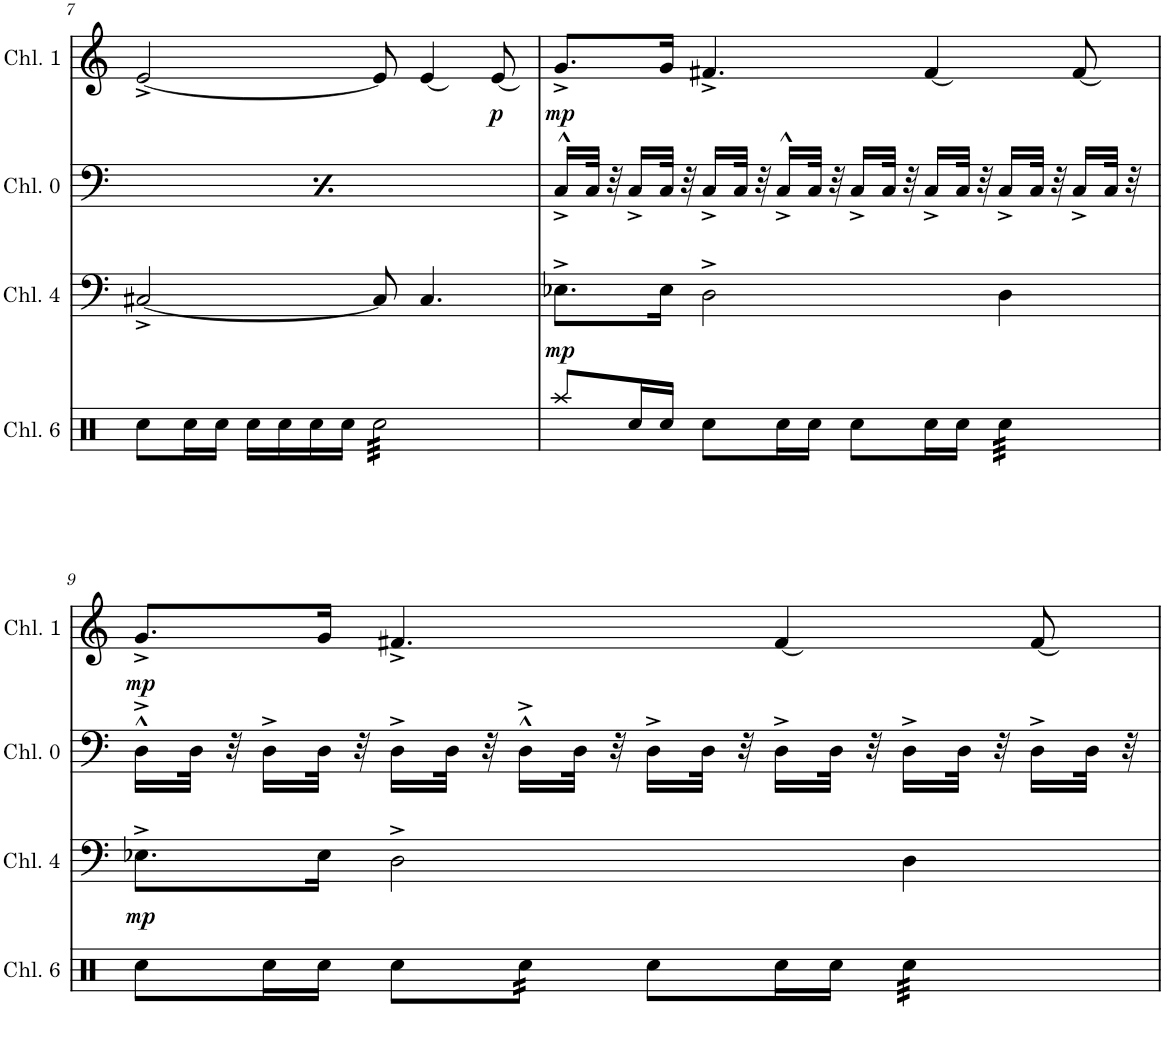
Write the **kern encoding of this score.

**kern	**kern	**dynam	**kern	**dynam	**kern	**dynam
*part4	*part3	*part3	*part2	*part2	*part1	*part1
*staff4	*staff3	*staff3	*staff2	*staff2	*staff1	*staff1
*I"Channel 6	*I"Channel 4	*	*I"Channel 0	*	*I"Channel 1	*
*I'Chl. 6	*I'Chl. 4	*	*I'Chl. 0	*	*I'Chl. 1	*
!!LO:PB:g=z
*clefX	*clefF4	*	*clefG2	*	*clefF4	*
*k[]	*k[]	*	*k[]	*	*k[]	*
*M4/4	*M4/4	*	*M4/4	*	*M4/4	*
*met(c)	*met(c)	*	*met(c)	*	*met(c)	*
=7	=7	=7	=7	=7	=7	=7
!	!	!	!	!LO:DY:b	!	!
8Rcc\L	[2C#X^/	.	16AA^^^/LL	p	[2e^/	.
.	.	.	32AA/JJk	.	.	.
.	.	.	32r	.	.	.
16Rcc\L	.	.	16AA^/LL	.	.	.
16Rcc\JJ	.	.	32AA/JJk	.	.	.
.	.	.	32r	.	.	.
16Rcc\LL	.	.	16AA^/LL	.	.	.
16Rcc\	.	.	32AA/JJk	.	.	.
.	.	.	32r	.	.	.
16Rcc\	.	.	16AA^^^/LL	.	.	.
16Rcc\JJ	.	.	32AA/JJk	.	.	.
.	.	.	32r	.	.	.
*tremolo	*	*	*	*	*	*
32Rcc\LLL	8C#/]	.	16AA^/LL	.	8e/]	.
32Rcc\	.	.	.	.	.	.
32Rcc\	.	.	32AA/JJk	.	.	.
32Rcc\	.	.	32r	.	.	.
32Rcc\	4.C#/	.	16AA^/LL	.	4e/	.
32Rcc\	.	.	.	.	.	.
32Rcc\	.	.	32AA/JJk	.	.	.
32Rcc\	.	.	32r	.	.	.
32Rcc\	.	.	16AA^/LL	.	.	.
32Rcc\	.	.	.	.	.	.
32Rcc\	.	.	32AA/JJk	.	.	.
32Rcc\	.	.	32r	.	.	.
!	!	!	!	!	!	!LO:DY:b
32Rcc\	.	.	16AA^/LL	.	8e/	p
32Rcc\	.	.	.	.	.	.
32Rcc\	.	.	32AA/JJk	.	.	.
32Rcc\JJJ	.	.	32r	.	.	.
*Xtremolo	*	*	*	*	*	*
=8	=8	=8	=8	=8	=8	=8
!	!	!LO:DY:b	!	!	!	!LO:DY:b
8Raa/L	8.E-X^\L	mp	16C^^^/LL	.	8.g^/L	mp
.	.	.	32C/JJk	.	.	.
.	.	.	32r	.	.	.
16Rcc/L	.	.	16C^/LL	.	.	.
16Rcc/JJ	16E-\Jk	.	32C/JJk	.	16g/Jk	.
.	.	.	32r	.	.	.
8Rcc\L	2D^\	.	16C^/LL	.	4.f#X^/	.
.	.	.	32C/JJk	.	.	.
.	.	.	32r	.	.	.
16Rcc\L	.	.	16C^^^/LL	.	.	.
16Rcc\JJ	.	.	32C/JJk	.	.	.
.	.	.	32r	.	.	.
8Rcc\L	.	.	16C^/LL	.	.	.
.	.	.	32C/JJk	.	.	.
.	.	.	32r	.	.	.
16Rcc\L	.	.	16C^/LL	.	4f#/	.
16Rcc\JJ	.	.	32C/JJk	.	.	.
.	.	.	32r	.	.	.
*tremolo	*	*	*	*	*	*
32Rcc\LLL	4D\	.	16C^/LL	.	.	.
32Rcc\	.	.	.	.	.	.
32Rcc\	.	.	32C/JJk	.	.	.
32Rcc\	.	.	32r	.	.	.
32Rcc\	.	.	16C^/LL	.	8f#/	.
32Rcc\	.	.	.	.	.	.
32Rcc\	.	.	32C/JJk	.	.	.
32Rcc\JJJ	.	.	32r	.	.	.
*Xtremolo	*	*	*	*	*	*
!!LO:LB:g=z
=9	=9	=9	=9	=9	=9	=9
!	!	!LO:DY:b	!	!	!	!LO:DY:b
8Rcc\L	8.E-X^\L	mp	16D^^^\LL	.	8.g^/L	mp
.	.	.	32D\JJk	.	.	.
.	.	.	32r	.	.	.
16Rcc\L	.	.	16D^\LL	.	.	.
16Rcc\JJ	16E-\Jk	.	32D\JJk	.	16g/Jk	.
.	.	.	32r	.	.	.
8Rcc\L	2D^\	.	16D^\LL	.	4.f#X^/	.
.	.	.	32D\JJk	.	.	.
.	.	.	32r	.	.	.
*tremolo	*	*	*	*	*	*
32Rcc\	.	.	16D^^^\LL	.	.	.
32Rcc\	.	.	.	.	.	.
32Rcc\	.	.	32D\JJk	.	.	.
32Rcc\JJJ	.	.	32r	.	.	.
*Xtremolo	*	*	*	*	*	*
8Rcc\L	.	.	16D^\LL	.	.	.
.	.	.	32D\JJk	.	.	.
.	.	.	32r	.	.	.
16Rcc\L	.	.	16D^\LL	.	4f#/	.
16Rcc\JJ	.	.	32D\JJk	.	.	.
.	.	.	32r	.	.	.
*tremolo	*	*	*	*	*	*
32Rcc\LLL	4D\	.	16D^\LL	.	.	.
32Rcc\	.	.	.	.	.	.
32Rcc\	.	.	32D\JJk	.	.	.
32Rcc\	.	.	32r	.	.	.
32Rcc\	.	.	16D^\LL	.	8f#/	.
32Rcc\	.	.	.	.	.	.
32Rcc\	.	.	32D\JJk	.	.	.
32Rcc\JJJ	.	.	32r	.	.	.
*Xtremolo	*	*	*	*	*	*
=	=	=	=	=	=	=
*-	*-	*-	*-	*-	*-	*-
